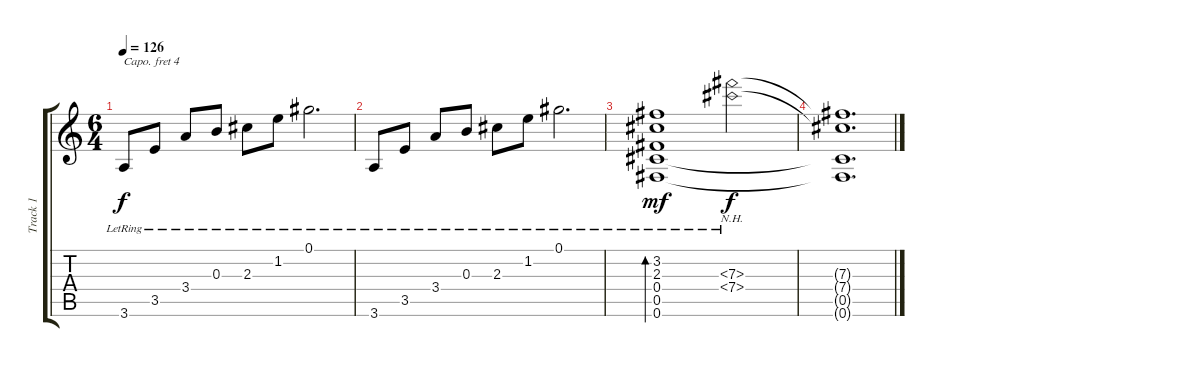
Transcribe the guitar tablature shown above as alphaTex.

\track ("Track 1" "Track 1") {instrument acousticguitarsteel}
\staff {score tabs}
\capo 4
\tuning (E4 B3 G3 D3 A2 D2) {hide}
\ts (6 4)
\tempo 126
\clef g2
\ks c
3.6{lr}.8{dy f} 3.5{lr}.8 3.4{lr}.8 0.3{lr}.8 2.3{lr}.8 1.2{lr}.8 0.1{lr}.2{d} |
3.6{lr}.8 3.5{lr}.8 3.4{lr}.8 0.3{lr}.8 2.3{lr}.8 1.2{lr}.8 0.1{lr}.2{d} |
(3.2{lr} 2.3 0.4{lr} 0.5 0.6{lr}).1{bd 120 dy mf} (7.3{nh lr} 7.4{nh lr}).2{dy f} |
(7.3{t} 7.4{t} 0.5{t} 0.6{t}).1{d}
